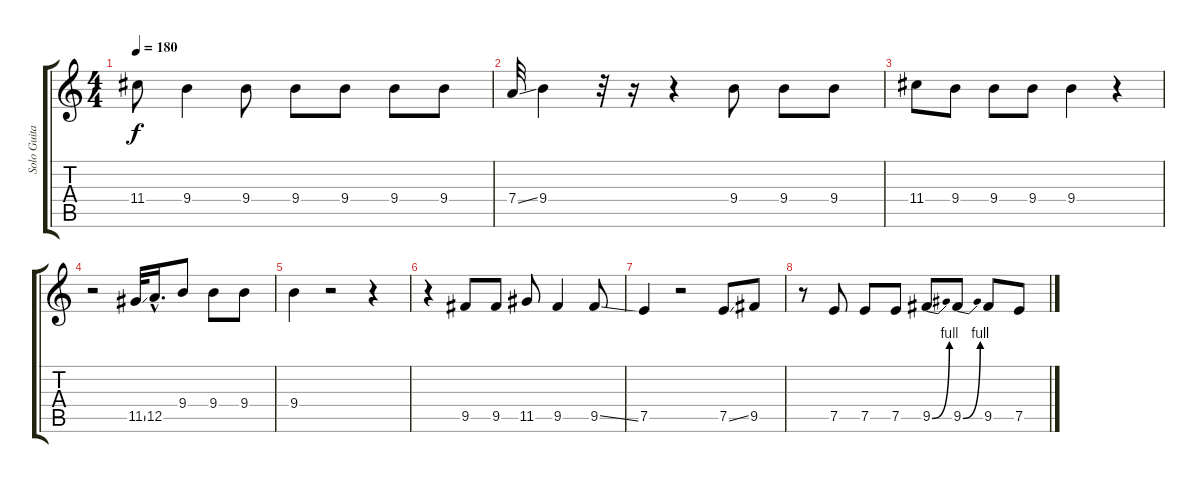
\track ("Solo Guitar" "Solo Guita") {instrument overdrivenguitar}
\staff {score tabs}
\tuning (E4 B3 G3 D3 A2 E2) {hide}
\ts (4 4)
\tempo 180
\clef g2
\ks c
11.4.8{dy f} 9.4.4 9.4.8 9.4.8 9.4.8 9.4.8 9.4.8 |
7.4{ss}.32 9.4.4 r.32 r.16 r.4 9.4.8 9.4.8 9.4.8 |
11.4.8 9.4.8 9.4.8 9.4.8 9.4.4 r.4 |
r.2 11.5{ss}.32 12.5{hac}.16{d} 9.4.8 9.4.8 9.4.8 |
9.4.4 r.2 r.4 |
r.4 9.5.8 9.5.8 11.5.8 9.5.4 9.5{ss}.8 |
7.5.4 r.2 7.5{ss}.8 9.5.8 |
r.8 7.5.8 7.5.8 7.5.8 9.5{be (bend 0 0 60 4)}.8 9.5{be (bend 0 0 60 4)}.8 9.5.8 7.5.8
